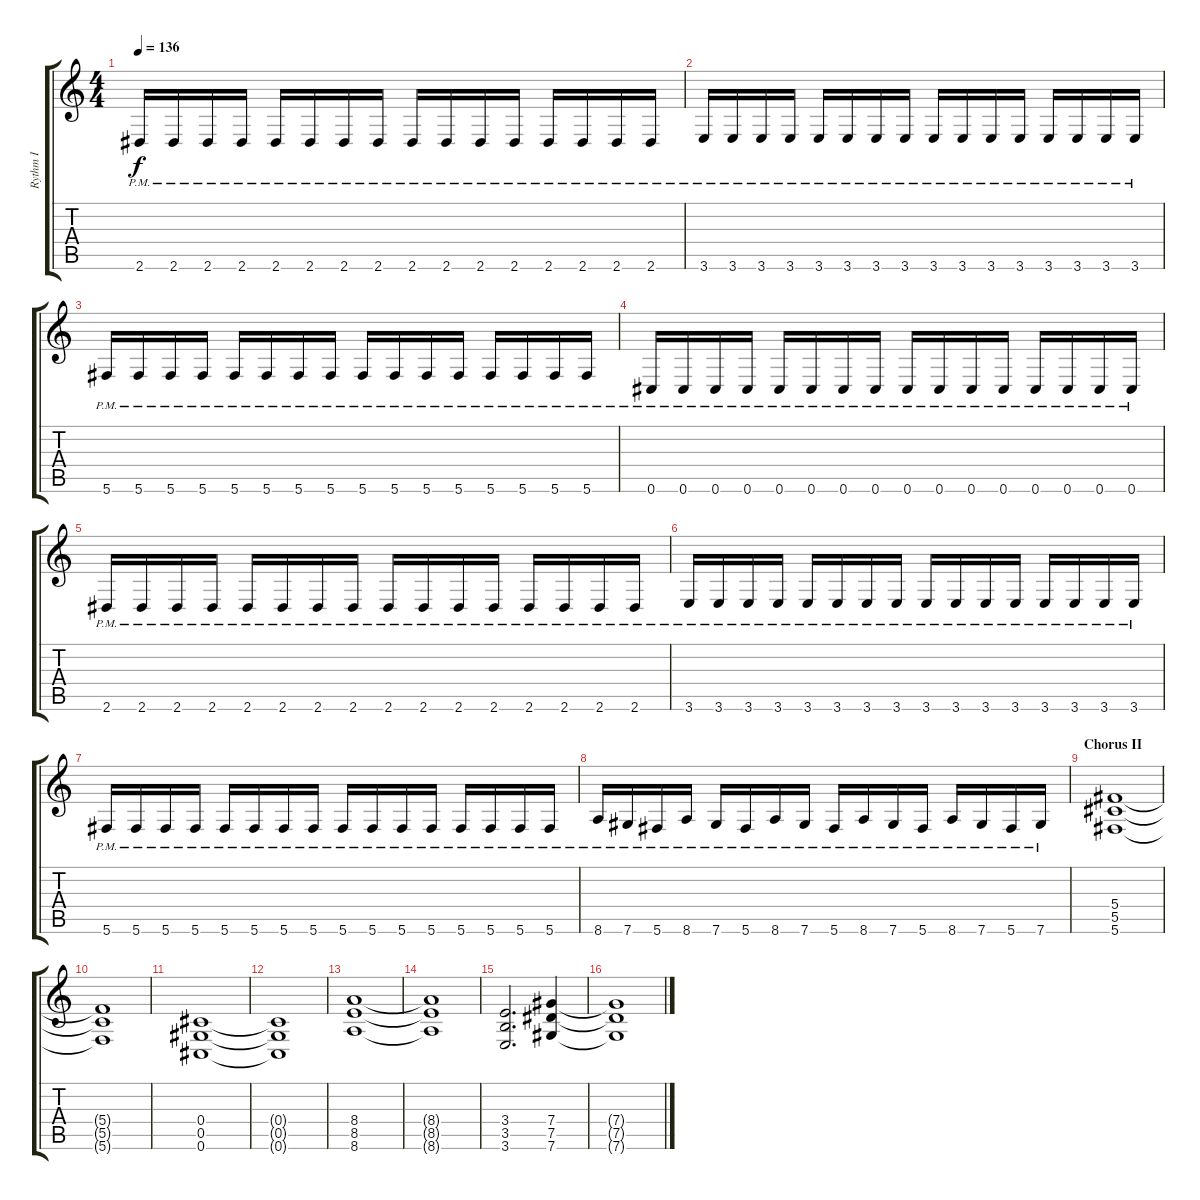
\track ("Rythm I" "Rythm I") {instrument distortionguitar}
\staff {score tabs}
\tuning (Eb4 Bb3 Gb3 Db3 Ab2 Db2) {hide}
\ts (4 4)
\tempo 136
\clef g2
\ks c
2.6{pm}.16{dy f} 2.6{pm}.16 2.6{pm}.16 2.6{pm}.16 2.6{pm}.16 2.6{pm}.16 2.6{pm}.16 2.6{pm}.16 2.6{pm}.16 2.6{pm}.16 2.6{pm}.16 2.6{pm}.16 2.6{pm}.16 2.6{pm}.16 2.6{pm}.16 2.6{pm}.16 |
3.6{pm}.16 3.6{pm}.16 3.6{pm}.16 3.6{pm}.16 3.6{pm}.16 3.6{pm}.16 3.6{pm}.16 3.6{pm}.16 3.6{pm}.16 3.6{pm}.16 3.6{pm}.16 3.6{pm}.16 3.6{pm}.16 3.6{pm}.16 3.6{pm}.16 3.6{pm}.16 |
5.6{pm}.16 5.6{pm}.16 5.6{pm}.16 5.6{pm}.16 5.6{pm}.16 5.6{pm}.16 5.6{pm}.16 5.6{pm}.16 5.6{pm}.16 5.6{pm}.16 5.6{pm}.16 5.6{pm}.16 5.6{pm}.16 5.6{pm}.16 5.6{pm}.16 5.6{pm}.16 |
0.6{pm}.16 0.6{pm}.16 0.6{pm}.16 0.6{pm}.16 0.6{pm}.16 0.6{pm}.16 0.6{pm}.16 0.6{pm}.16 0.6{pm}.16 0.6{pm}.16 0.6{pm}.16 0.6{pm}.16 0.6{pm}.16 0.6{pm}.16 0.6{pm}.16 0.6{pm}.16 |
2.6{pm}.16 2.6{pm}.16 2.6{pm}.16 2.6{pm}.16 2.6{pm}.16 2.6{pm}.16 2.6{pm}.16 2.6{pm}.16 2.6{pm}.16 2.6{pm}.16 2.6{pm}.16 2.6{pm}.16 2.6{pm}.16 2.6{pm}.16 2.6{pm}.16 2.6{pm}.16 |
3.6{pm}.16 3.6{pm}.16 3.6{pm}.16 3.6{pm}.16 3.6{pm}.16 3.6{pm}.16 3.6{pm}.16 3.6{pm}.16 3.6{pm}.16 3.6{pm}.16 3.6{pm}.16 3.6{pm}.16 3.6{pm}.16 3.6{pm}.16 3.6{pm}.16 3.6{pm}.16 |
5.6{pm}.16 5.6{pm}.16 5.6{pm}.16 5.6{pm}.16 5.6{pm}.16 5.6{pm}.16 5.6{pm}.16 5.6{pm}.16 5.6{pm}.16 5.6{pm}.16 5.6{pm}.16 5.6{pm}.16 5.6{pm}.16 5.6{pm}.16 5.6{pm}.16 5.6{pm}.16 |
8.6{pm}.16 7.6{pm}.16 5.6{pm}.16 8.6{pm}.16 7.6{pm}.16 5.6{pm}.16 8.6{pm}.16 7.6{pm}.16 5.6{pm}.16 8.6{pm}.16 7.6{pm}.16 5.6{pm}.16 8.6{pm}.16 7.6{pm}.16 5.6{pm}.16 7.6{pm}.16 |
\section ("" "Chorus II")
(5.4 5.5 5.6).1 |
(5.4{t} 5.5{t} 5.6{t}).1 |
(0.4 0.5 0.6).1 |
(0.4{t} 0.5{t} 0.6{t}).1 |
(8.4 8.5 8.6).1 |
(8.4{t} 8.5{t} 8.6{t}).1 |
(3.4 3.5 3.6).2{d} (7.4 7.5 7.6).4 |
(7.4{t} 7.5{t} 7.6{t}).1
